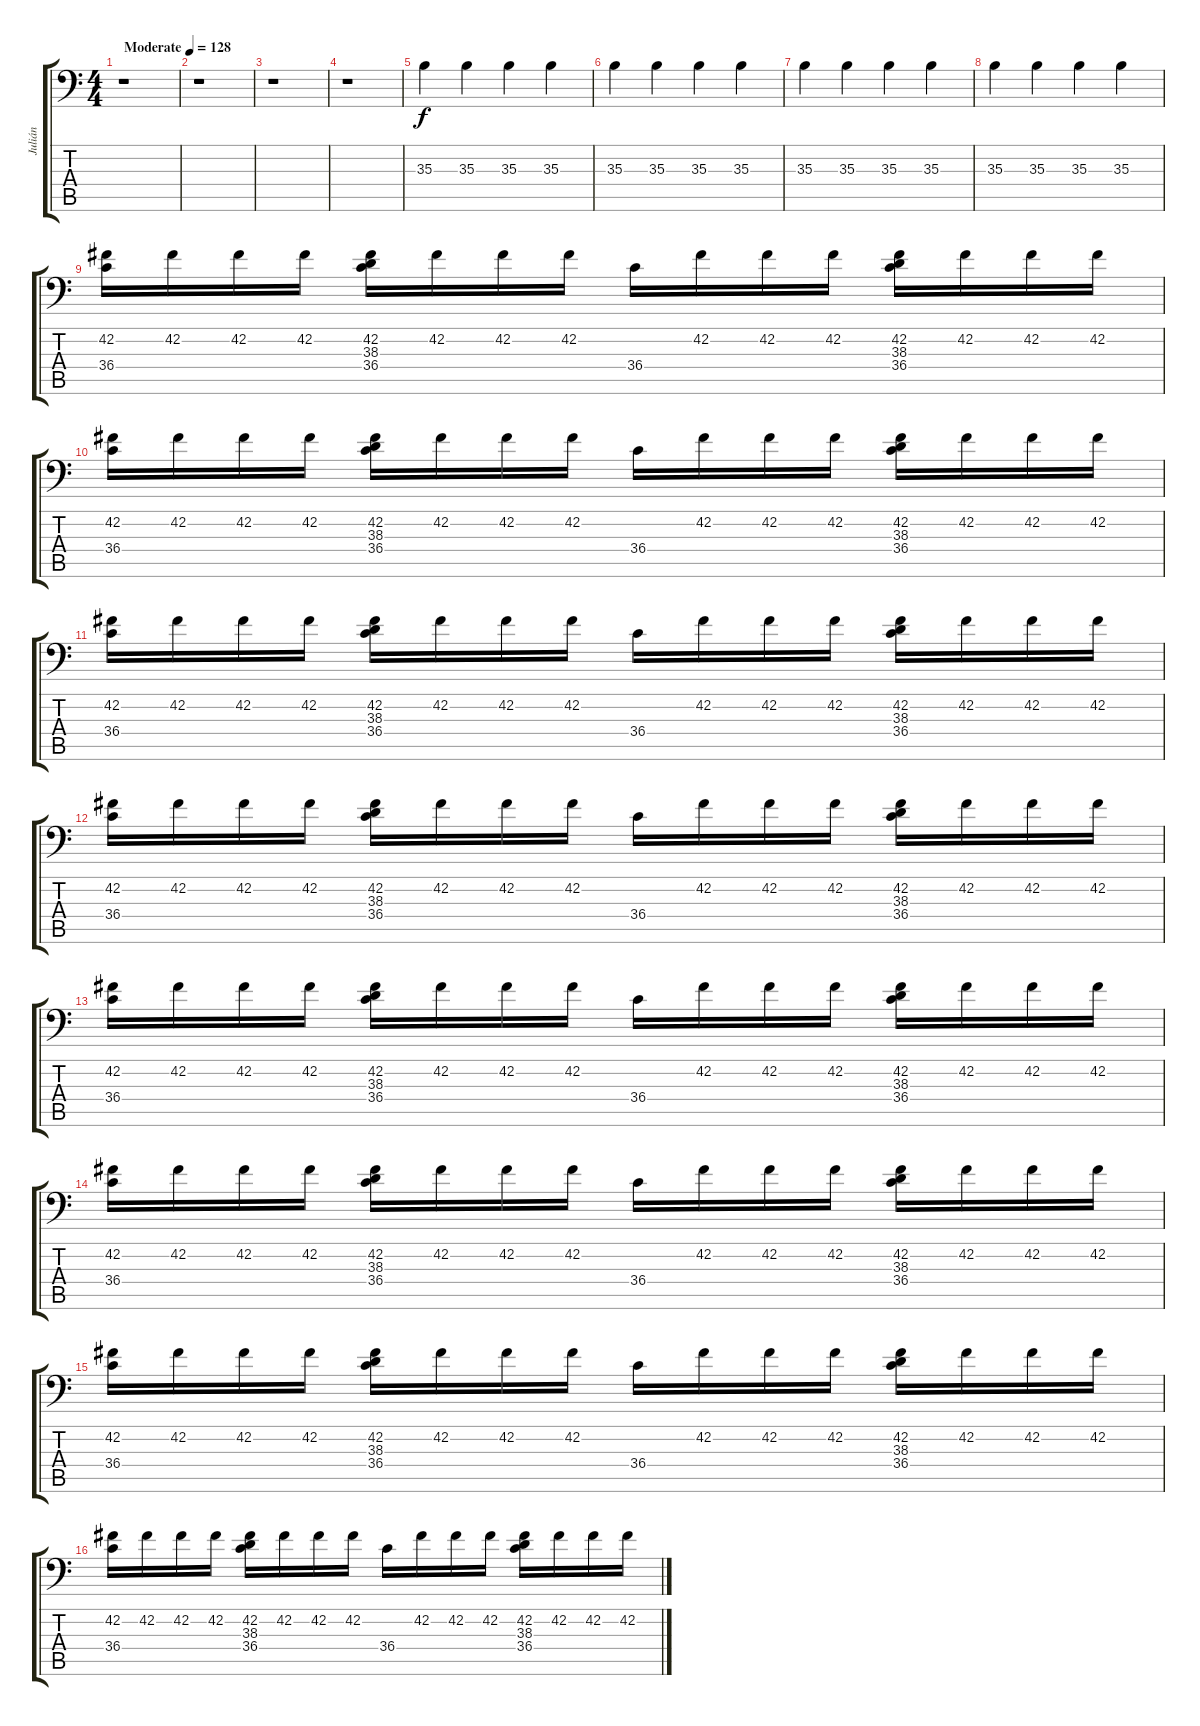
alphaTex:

\track ("Julián" "Julián") {instrument acousticgrandpiano}
\staff {score tabs}
\tuning (C-1 C-1 C-1 C-1 C-1 C-1) {hide}
\ts (4 4)
\tempo (128 "Moderate")
\clef f4
\ks c
r.1{dy f instrument acousticgrandpiano} |
r.1 |
r.1 |
r.1 |
35.3.4 35.3.4 35.3.4 35.3.4 |
35.3.4 35.3.4 35.3.4 35.3.4 |
35.3.4 35.3.4 35.3.4 35.3.4 |
35.3.4 35.3.4 35.3.4 35.3.4 |
(42.2 36.4).16 42.2.16 42.2.16 42.2.16 (42.2 38.3 36.4).16 42.2.16 42.2.16 42.2.16 36.4.16 42.2.16 42.2.16 42.2.16 (42.2 38.3 36.4).16 42.2.16 42.2.16 42.2.16 |
(42.2 36.4).16 42.2.16 42.2.16 42.2.16 (42.2 38.3 36.4).16 42.2.16 42.2.16 42.2.16 36.4.16 42.2.16 42.2.16 42.2.16 (42.2 38.3 36.4).16 42.2.16 42.2.16 42.2.16 |
(42.2 36.4).16 42.2.16 42.2.16 42.2.16 (42.2 38.3 36.4).16 42.2.16 42.2.16 42.2.16 36.4.16 42.2.16 42.2.16 42.2.16 (42.2 38.3 36.4).16 42.2.16 42.2.16 42.2.16 |
(42.2 36.4).16 42.2.16 42.2.16 42.2.16 (42.2 38.3 36.4).16 42.2.16 42.2.16 42.2.16 36.4.16 42.2.16 42.2.16 42.2.16 (42.2 38.3 36.4).16 42.2.16 42.2.16 42.2.16 |
(42.2 36.4).16 42.2.16 42.2.16 42.2.16 (42.2 38.3 36.4).16 42.2.16 42.2.16 42.2.16 36.4.16 42.2.16 42.2.16 42.2.16 (42.2 38.3 36.4).16 42.2.16 42.2.16 42.2.16 |
(42.2 36.4).16 42.2.16 42.2.16 42.2.16 (42.2 38.3 36.4).16 42.2.16 42.2.16 42.2.16 36.4.16 42.2.16 42.2.16 42.2.16 (42.2 38.3 36.4).16 42.2.16 42.2.16 42.2.16 |
(42.2 36.4).16 42.2.16 42.2.16 42.2.16 (42.2 38.3 36.4).16 42.2.16 42.2.16 42.2.16 36.4.16 42.2.16 42.2.16 42.2.16 (42.2 38.3 36.4).16 42.2.16 42.2.16 42.2.16 |
(42.2 36.4).16 42.2.16 42.2.16 42.2.16 (42.2 38.3 36.4).16 42.2.16 42.2.16 42.2.16 36.4.16 42.2.16 42.2.16 42.2.16 (42.2 38.3 36.4).16 42.2.16 42.2.16 42.2.16
